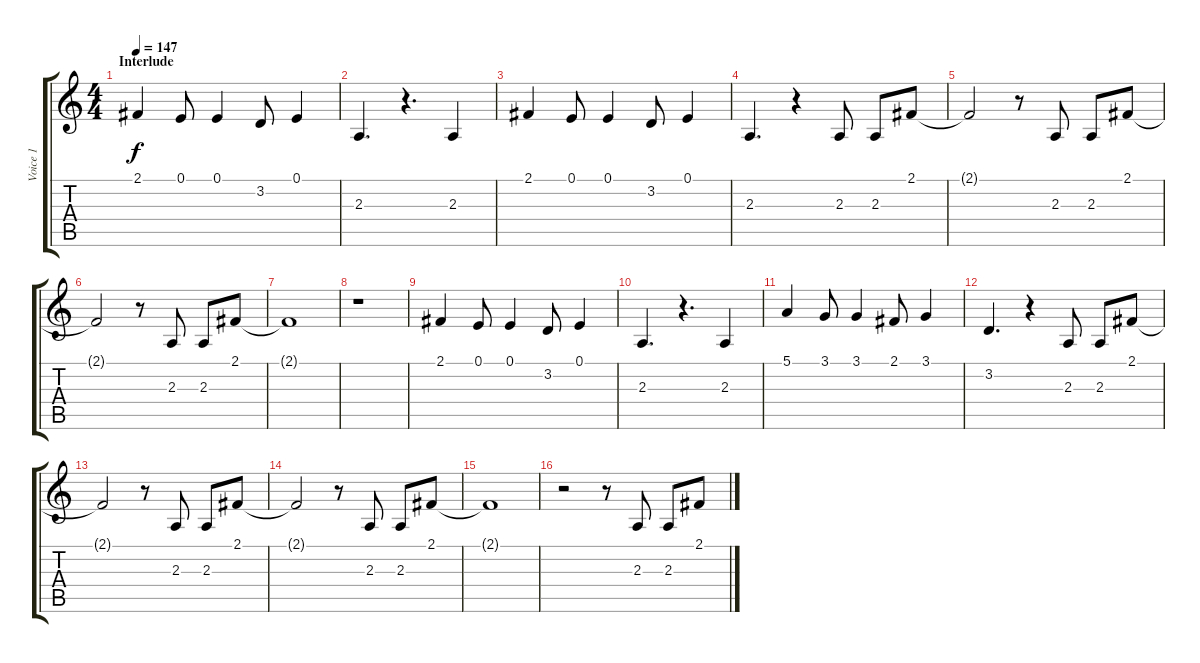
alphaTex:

\track ("Voice 1" "Voice 1") {instrument oboe}
\staff {score tabs}
\tuning (E4 B3 G3 D3 A2 E2) {hide}
\ts (4 4)
\section ("" "Interlude")
\tempo 147
\clef g2
\ks c
2.1.4{dy f} 0.1.8 0.1.4 3.2.8 0.1.4 |
2.3.4{d} r.4{d} 2.3.4 |
2.1.4 0.1.8 0.1.4 3.2.8 0.1.4 |
2.3.4{d} r.4 2.3.8 2.3.8 2.1.8 |
2.1{t}.2 r.8 2.3.8 2.3.8 2.1.8 |
2.1{t}.2 r.8 2.3.8 2.3.8 2.1.8 |
2.1{t}.1 |
r.1 |
2.1.4 0.1.8 0.1.4 3.2.8 0.1.4 |
2.3.4{d} r.4{d} 2.3.4 |
5.1.4 3.1.8 3.1.4 2.1.8 3.1.4 |
3.2.4{d} r.4 2.3.8 2.3.8 2.1.8 |
2.1{t}.2 r.8 2.3.8 2.3.8 2.1.8 |
2.1{t}.2 r.8 2.3.8 2.3.8 2.1.8 |
2.1{t}.1 |
r.2 r.8 2.3.8 2.3.8 2.1.8
